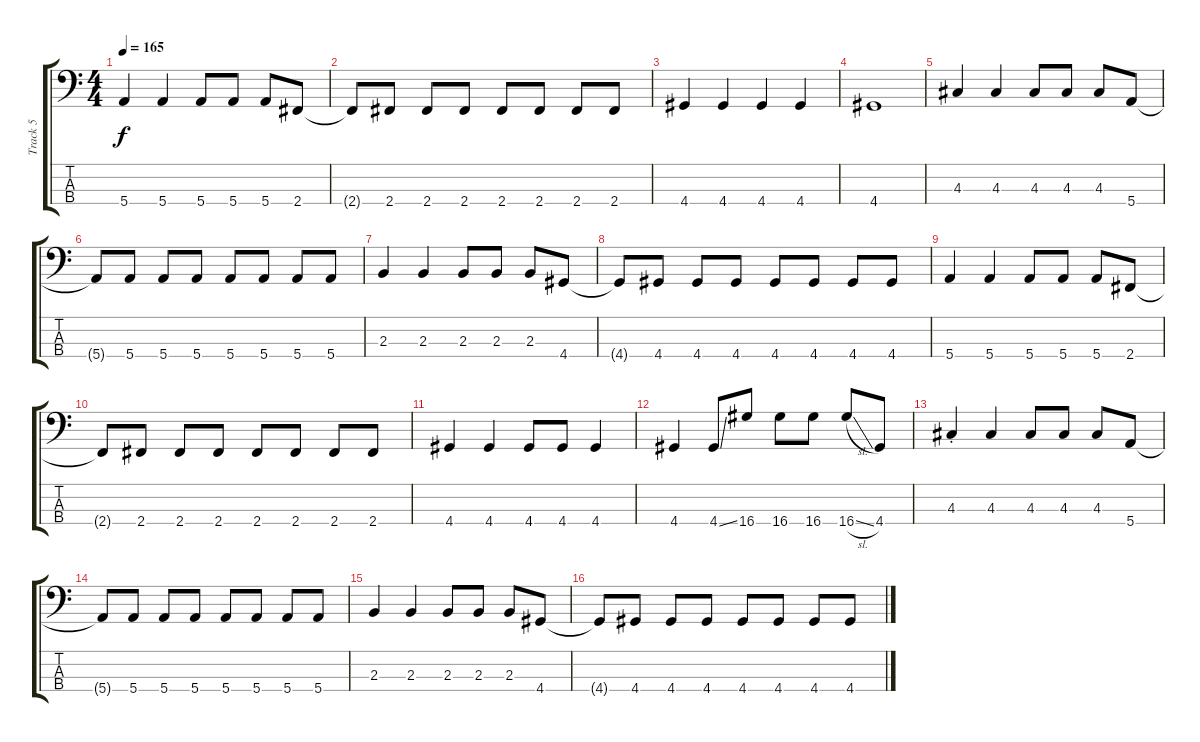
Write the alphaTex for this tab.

\track ("Track 5" "Track 5") {instrument electricbassfinger}
\staff {score tabs}
\tuning (G2 D2 A1 E1) {hide}
\ts (4 4)
\tempo 165
\clef f4
\ks c
5.4.4{dy f} 5.4.4 5.4.8 5.4.8 5.4.8 2.4.8 |
2.4{t}.8 2.4.8 2.4.8 2.4.8 2.4.8 2.4.8 2.4.8 2.4.8 |
4.4.4 4.4.4 4.4.4 4.4.4 |
4.4.1 |
4.3.4 4.3.4 4.3.8 4.3.8 4.3.8 5.4.8 |
5.4{t}.8 5.4.8 5.4.8 5.4.8 5.4.8 5.4.8 5.4.8 5.4.8 |
2.3.4 2.3.4 2.3.8 2.3.8 2.3.8 4.4.8 |
4.4{t}.8 4.4.8 4.4.8 4.4.8 4.4.8 4.4.8 4.4.8 4.4.8 |
5.4.4 5.4.4 5.4.8 5.4.8 5.4.8 2.4.8 |
2.4{t}.8 2.4.8 2.4.8 2.4.8 2.4.8 2.4.8 2.4.8 2.4.8 |
4.4.4 4.4.4 4.4.8 4.4.8 4.4.4 |
4.4.4 4.4{ss}.8 16.4.8 16.4.8 16.4.8 16.4{sl}.8 4.4.8 |
4.3{st}.4 4.3.4 4.3.8 4.3.8 4.3.8 5.4.8 |
5.4{t}.8 5.4.8 5.4.8 5.4.8 5.4.8 5.4.8 5.4.8 5.4.8 |
2.3.4 2.3.4 2.3.8 2.3.8 2.3.8 4.4.8 |
4.4{t}.8 4.4.8 4.4.8 4.4.8 4.4.8 4.4.8 4.4.8 4.4.8
